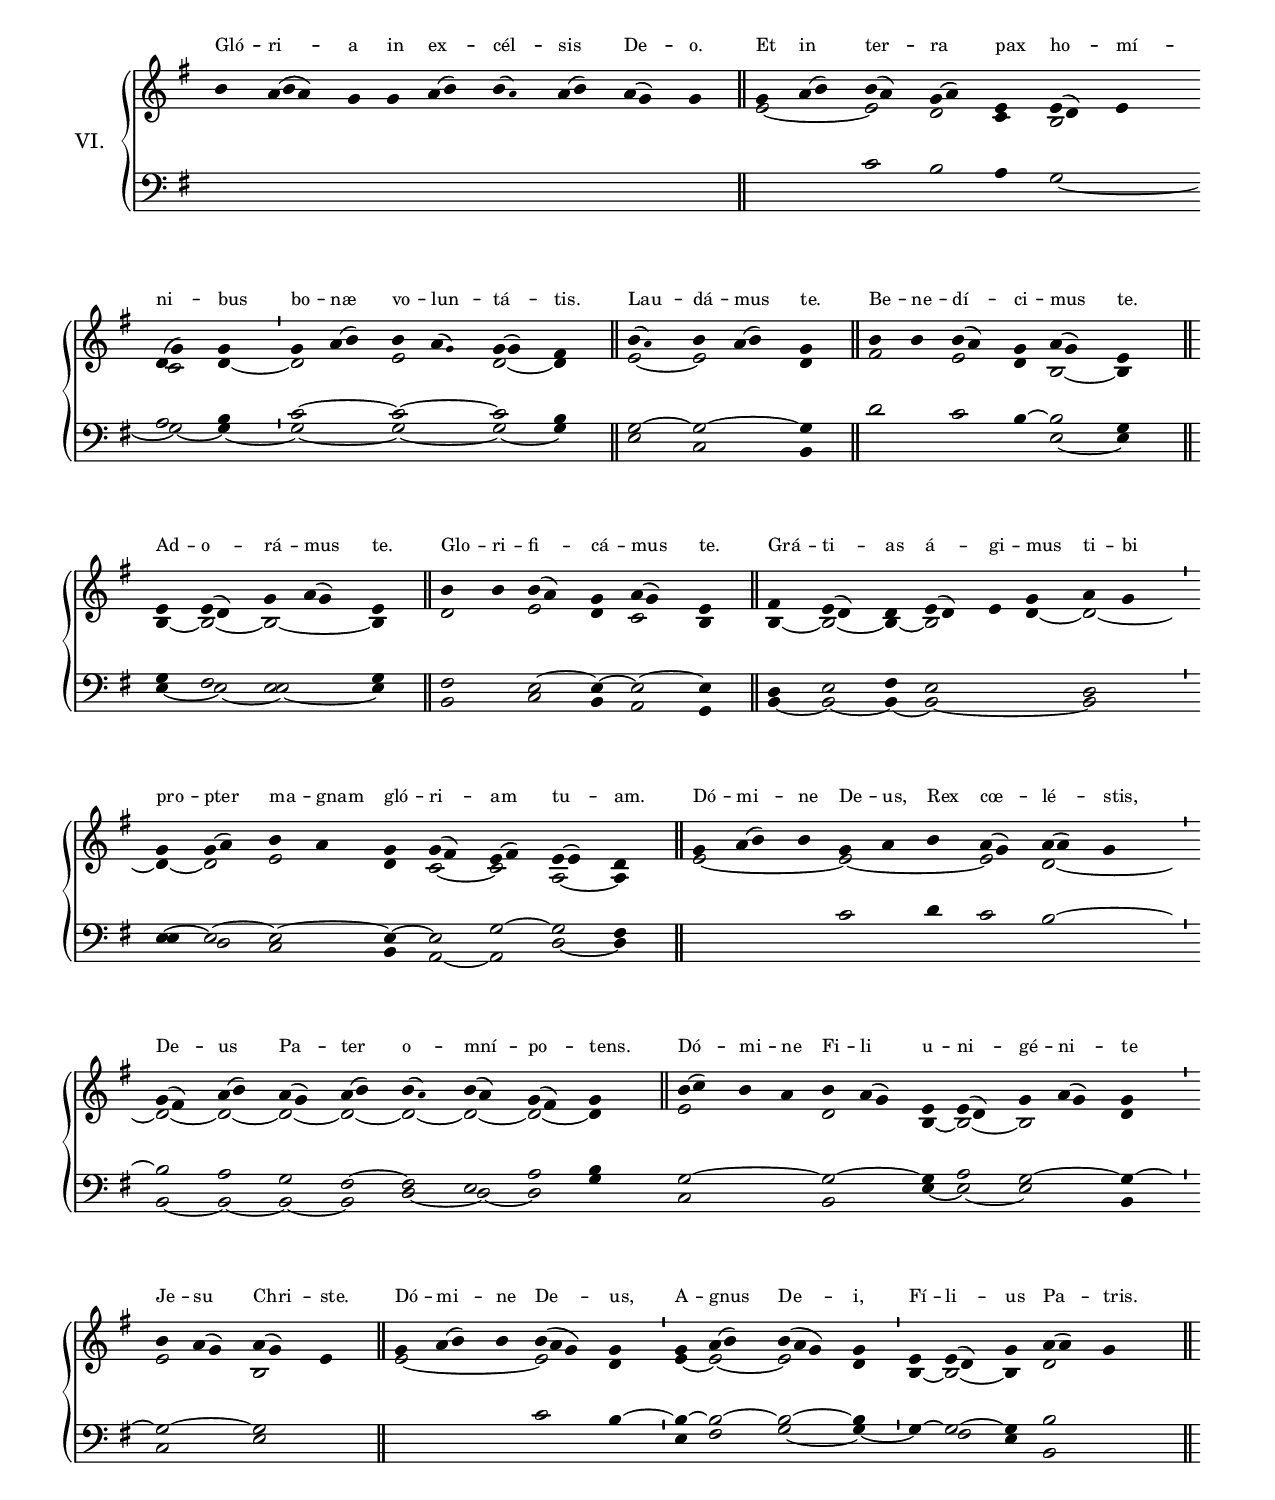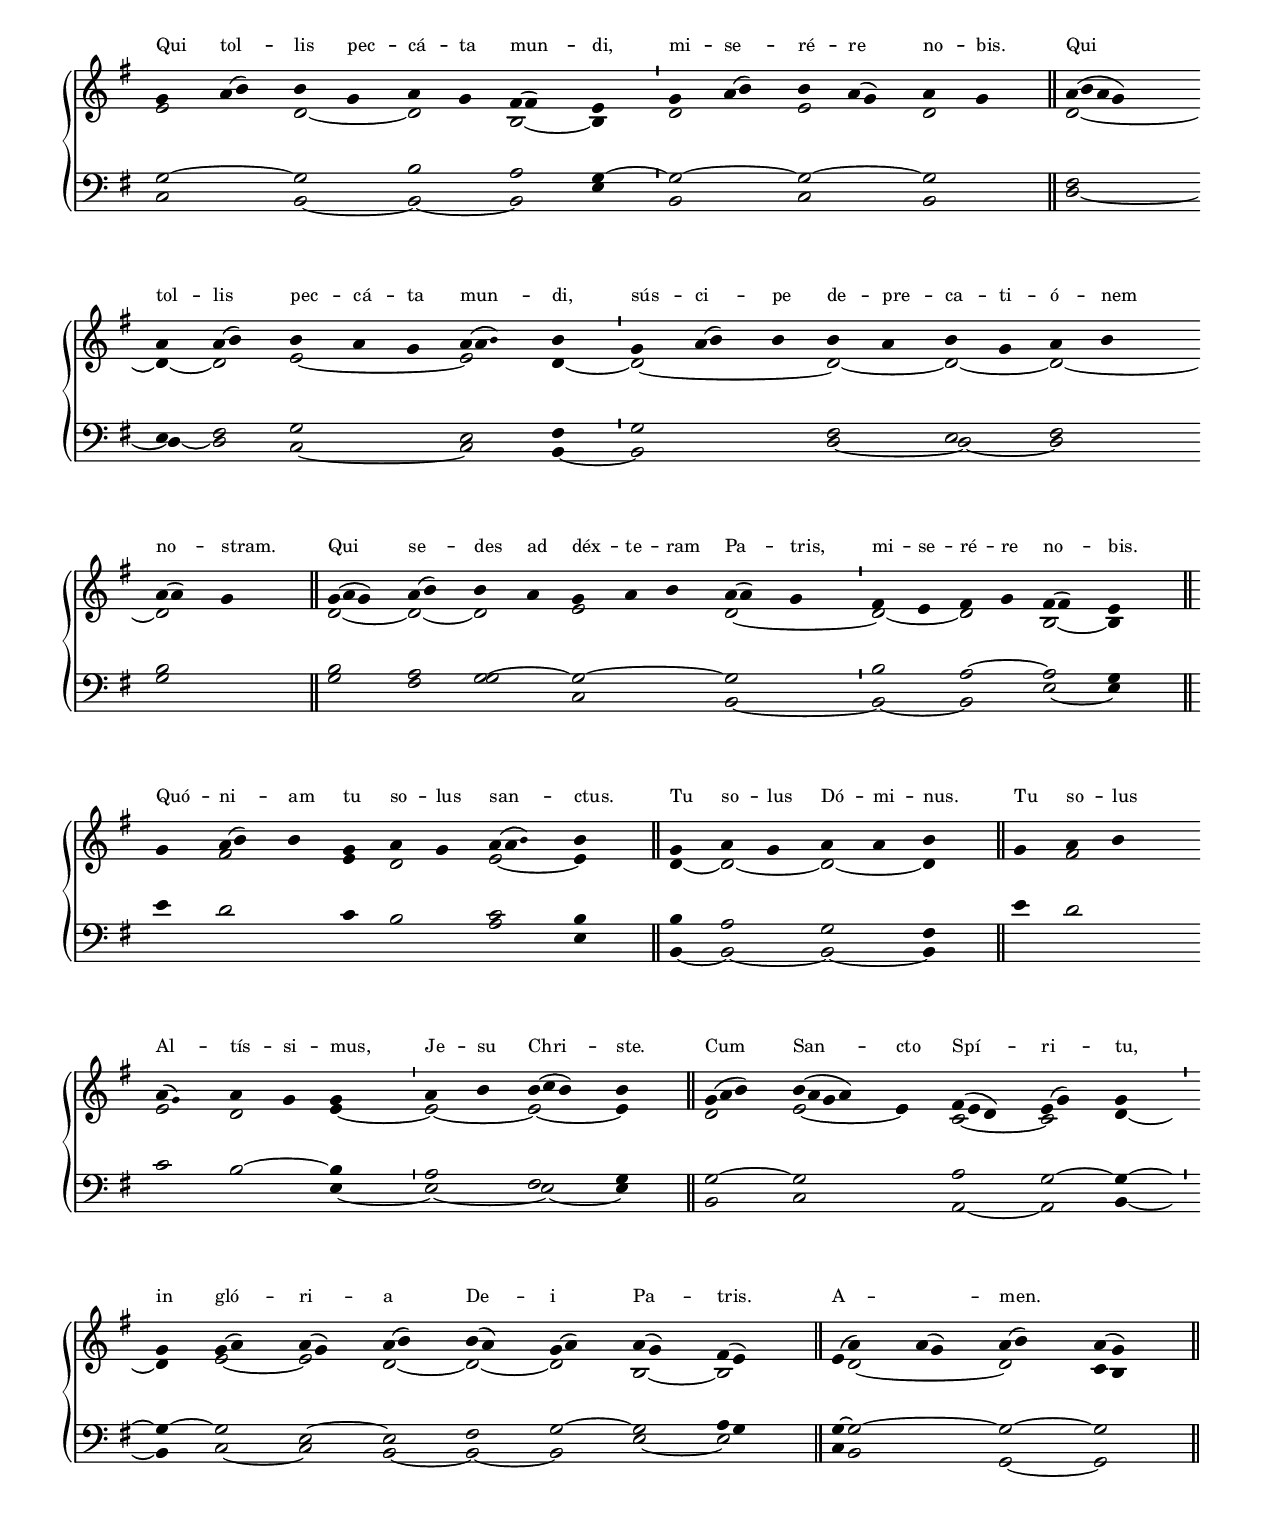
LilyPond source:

\version "2.18"
\include "gregorian.ly"
\include "noh2.ily"

%Page reference: page v.43
%(volume.page)

global = {
 \key e \minor
 \cadenzaOn 
 \override Glissando #'thickness = #2.0
}

chantText = \lyricmode {
Gló -- ri -- a in ex -- cél -- sis De -- o. 
Et in ter -- ra pax ho -- mí -- ni -- bus bo -- næ vo -- lun -- tá -- tis. 
Lau -- dá -- mus te. 
Be -- ne -- dí -- ci -- mus te. 
Ad -- o -- rá -- mus te. 
Glo -- ri -- fi -- cá -- mus te. 
Grá -- ti -- as á -- gi -- mus ti -- bi pro -- pter ma -- gnam gló -- ri -- am tu -- am. 
Dó -- mi -- ne De -- us, Rex cœ -- lé -- stis, De -- us Pa -- ter o -- mní -- po -- tens. 
Dó -- mi -- ne Fi -- li u -- ni -- gé -- ni -- te Je -- su Chri -- ste. 
Dó -- mi -- ne De -- us, A -- gnus De -- i, Fí -- li -- us Pa -- tris. 
Qui tol -- lis pec -- cá -- ta mun -- di, mi -- se -- ré -- re no -- bis. 
Qui tol -- lis pec -- cá -- ta mun -- di, sús -- ci -- pe de -- pre -- ca -- ti -- ó -- nem no -- stram. 
Qui se -- des ad déx -- te -- ram Pa -- tris, mi -- se -- ré -- re no -- bis. 
Quó -- ni -- am tu so -- lus san -- ctus. 
Tu so -- lus Dó -- mi -- nus. 
Tu so -- lus Al -- tís -- si -- mus, Je -- su Chri -- ste. 
Cum San -- cto Spí -- ri -- tu, in gló -- ri -- a De -- i Pa -- tris. 
A -- _ men. }

chantMusic = {
\tieDown   b'4 a'4 ( b'4 a'4) g'4 g'4 a'4 ( b'4) b'4 ( \once \tweak #'font-size #-4 a' ) a'4 ( b'4) a'4 ( g'4) g'4 \finalis
 g'4 a'4 ( b'4) b'4 ( a'4) g'4 ( a'4) e'4 e'4 ( d'4) e'4 \forceBreak
 d'4 ( g'4) g'4 \divisioMinima
 g'4 a'4 ( b'4) b'4 a'4 ( \once \tweak #'font-size #-4 g' ) g'4 ( g'4) fis'4 \finalis
 b'4 ( \once \tweak #'font-size #-4 a' ) b'4 a'4 ( b'4) g'4 \finalis
 b'4 b'4 b'4 ( a'4) g'4 a'4 ( g'4) e'4 \finalis \forceBreak

 e'4 e'4 ( d'4) g'4 a'4 ( g'4) e'4 \finalis
 b'4 b'4 b'4 ( a'4) g'4 a'4 ( g'4) e'4 \finalis
 fis'4 e'4 ( d'4) d'4 e'4 ( d'4) e'4 g'4 a'4 g'4 \divisioMinima \forceBreak

 g'4 g'4 ( a'4) b'4 a'4 g'4 g'4 ( fis'4) e'4 ( fis'4) e'4 ( e'4) d'4 \finalis
 g'4 a'4 ( b'4) b'4 g'4 a'4 b'4 a'4 ( g'4) a'4 ( a'4) g'4 \divisioMinima \forceBreak

 g'4 ( fis'4) a'4 ( b'4) a'4 ( g'4) a'4 ( b'4) b'4 ( \once \tweak #'font-size #-4 a' ) b'4 ( a'4) g'4 ( fis'4) g'4 \finalis
  b'4 ( c''4) b'4 a'4 b'4 a'4 ( g'4) e'4 e'4 ( d'4) g'4 a'4 ( g'4) g'4 \divisioMinima \forceBreak

 b'4 a'4 ( g'4) a'4 ( g'4) e'4 \finalis
 g'4 a'4 ( b'4) b'4 b'4 ( a'4 g'4) g'4 \divisioMinima
 g'4 a'4 ( b'4) b'4 ( a'4 g'4) g'4 \divisioMinima
 e'4 e'4 ( d'4) g'4 a'4 ( a'4) g'4 \finalis \forceBreak

 g'4 a'4 ( b'4) b'4 g'4 a'4 g'4 fis'4 ( fis'4) e'4 \divisioMinima
 g'4 a'4 ( b'4) b'4 a'4 ( g'4) a'4 g'4 \finalis
 a'4 ( b'4 a'4 g'4) \forceBreak
 a'4 a'4 ( b'4) b'4 a'4 g'4 a'4 ( a'4 \once \tweak #'font-size #-4 b' ) b'4 \divisioMinima
 g'4 a'4 ( b'4) b'4 b'4 a'4 b'4 g'4 a'4 b'4 \forceBreak
 a'4 ( a'4) g'4 \finalis
 g'4 ( a'4 g'4) a'4 ( b'4) b'4 a'4 g'4 a'4 b'4 a'4 ( a'4) g'4 \divisioMinima
 fis'4 e'4 fis'4 g'4 fis'4 ( fis'4) e'4 \finalis \forceBreak

 g'4 a'4 ( b'4) b'4 g'4 a'4 g'4 a'4 ( a'4 \once \tweak #'font-size #-4 b' ) b'4 \finalis
 g'4 a'4 g'4 a'4 a'4 b'4 \finalis
 g'4 a'4 b'4 \forceBreak
 a'4 ( \once \tweak #'font-size #-4 g' ) a'4 g'4 g'4 \divisioMinima
 a'4 b'4  b'4 ( c''4 b'4) b'4 \finalis
 g'4 ( a'4 b'4) b'4 ( a'4 g'4 a'4) e'4 fis'4 ( e'4 d'4) e'4 ( g'4) g'4 \divisioMinima \forceBreak

 g'4 g'4 ( a'4) a'4 ( g'4) a'4 ( b'4) b'4 ( a'4) g'4 ( a'4) a'4 ( g'4) fis'4 ( e'4) \finalis
 e'4 ( a'4) a'4 ( g'4) a'4 ( b'4) a'4 ( g'4) \finalis

}

altoMusic = {
r2*15/2 \finalis
e'2*3/2 ~ e'2 d'2 c'4 b2*3/2 c'2 d'4 ~ \divisioMinima
d'2*3/2 e'2*3/2 d'2 ~ d'4 \finalis
e'2 ~ e'2*3/2 d'4 \finalis
fis'2 e'2 d'4 b2 ~ b4 \finalis
b4 ~ b2 ~ b2*3/2 ~ b4 \finalis
d'2 e'2 d'4 c'2 b4 \finalis
b4 ~ b2 ~ b4 ~ b2*3/2 d'4 ~ d'2 ~ \divisioMinima
d'4 ~ d'2 e'2 d'4 c'2 ~ c'2 a2 ~ a4 \finalis
e'2*4/2 ~ e'2*3/2 ~ e'2 d'2*3/2 ~ \divisioMinima
d'2 ~ d'2 ~ d'2 ~ d'2 ~ d'2 ~ d'2 ~ d'2 ~ d'4 e'2*4/2 d'2*3/2 b4 ~ b2 ~ b2*3/2 d'4 \divisioMinima
e'2*3/2 b2*3/2 \finalis
e'2*4/2 ~ e'2*3/2 d'4 \divisioMinima
e'4 ~ e'2 ~ e'2*3/2 d'4 \divisioMinima
b4 ~ b2 ~ b4 d'2*3/2 \finalis
e'2*3/2 d'2 ~ d'2 b2 ~ b4 \divisioMinima
d'2*3/2 e'2*3/2 d'2 \finalis
d'2*4/2 ~ d'4 ~ d'2 e'2*3/2 ~ e'2*3/2 d'4 ~ \divisioMinima
d'2*4/2 ~ d'2 ~ d'2 ~ d'2 ~ d'2*3/2 \finalis
d'2*3/2 ~ d'2 ~ d'2 e'2*3/2 d'2*3/2 ~ \divisioMinima
d'2 ~ d'2 b2 ~ b4 \finalis
r4 fis'2*3/2 e'4 d'2 e'2*3/2 ~ e'4 \finalis
d'4 ~ d'2 ~ d'2 ~ d'4 \finalis
r4 fis'2 e'2 d'2 e'4 ~ \divisioMinima
e'2 ~ e'2*3/2 ~ e'4 \finalis
d'2*3/2 e'2*4/2~  e'4 c'2*3/2 ~ c'2 d'4 ~ \divisioMinima
d'4 e'2 ~ e'2 d'2 ~ d'2 ~ d'2 b2 ~ b2 \finalis
r4 d'2*3/2 ~ d'2 c'4 b4 \finalis
}

tenorMusic = {
r2*15/2 \finalis
r2*11/2 a2 b4 \divisioMinima
c'2*3/2 ~ c'2*3/2 ~ c'2 b4 \finalis
g2 ~ g2*3/2 ~ g4 \finalis
d'2 c'2 b4 ~ b2 g4 \finalis
g4 fis2 e2*3/2 g4 \finalis
fis2 e2 ~ e4 ~ e2 ~ e4 \finalis
d4 e2 fis4 e2*4/2 d2 \divisioMinima
e4 ~ e2 ~ e2 ~ e4 ~ e2 g2 ~ g2 fis4 \finalis
r2*4/2 c'2 d'4 c'2 b2*3/2 ~ \divisioMinima
b2 a2 g2 fis2 ~ fis2 e2 a2 b4 g2*4/2 ~ g2*3/2 ~ g4 a2 g2*3/2 ~ g4 ~ \divisioMinima
g2*3/2 ~ g2*3/2 \finalis
r2*4/2 c'2*3/2 b4 ~ \divisioMinima
b4 ~ b2 ~ b2*3/2 ~ b4 \divisioMinima
g4 ~ g2 ~ g4 b2*3/2 \finalis
g2*3/2 ~ g2 b2 a2 g4 ~ \divisioMinima
g2*3/2 ~ g2*3/2 ~ g2 \finalis
fis2*4/2 e4 fis2 g2*3/2 e2*3/2 fis4 \divisioMinima
g2*4/2 fis2 e2 fis2 b2*3/2 \finalis
b2*3/2 a2 g2 ~ g2*3/2 ~ g2*3/2 \divisioMinima
b2 a2 ~ a2 g4 \finalis
e'4 d'2*3/2 c'4 b2 c'2*3/2 b4 \finalis
b4 a2 g2 fis4 \finalis
e'4 d'2 c'2 b2 ~ b4 \divisioMinima
a2 fis2*3/2 g4 \finalis
g2*3/2 ~ g2*5/2 a2*3/2 g2 ~ g4 ~ \divisioMinima
g4 ~ g2 e2 ~ e2 fis2 g2 ~ g2 a4 g4 \finalis
g4 ~ g2*3/2 ~ g2 ~ g2 \finalis
}

bassMusic = {
r2*15/2 \finalis
r2*3/2 c'2 b2 a4 g2*3/2 ~ g2 ~ g4 ~ \divisioMinima
g2*3/2 ~ g2*3/2 ~ g2 ~ g4 \finalis
e2 c2*3/2 b,4 \finalis
r2*5/2 e2 ~ e4 \finalis
e4 ~ e2 ~ \shiftRight e2*3/2 ~ e4 \finalis
b,2 c2 b,4 a,2 g,4 \finalis
b,4 ~ b,2 ~ b,4 ~ b,2*4/2 ~ b,2 \divisioMinima
\shiftRight e4 d2 c2 b,4 a,2 ~ a,2 d2 ~ d4 \finalis
r2*12/2 \divisioMinima
b,2 ~ b,2 ~ b,2 ~ b,2 d2 ~ d2 ~ d2 g4 c2*4/2 b,2*3/2 e4 ~ e2 ~ e2*3/2 b,4 \divisioMinima
c2*3/2 e2*3/2 \finalis
r2*8/2 \divisioMinima
e4 fis2 g2*3/2 ~ g4 ~ \divisioMinima
g4 fis2 e4 b,2*3/2 \finalis
c2*3/2 b,2 ~ b,2 ~ b,2 e4 \divisioMinima
b,2*3/2 c2*3/2 b,2 \finalis
d2*4/2 ~ d4 ~ d2 c2*3/2 ~ c2*3/2 b,4 ~ \divisioMinima
b,2*4/2 d2 ~ d2 ~ d2 g2*3/2 \finalis
g2*3/2 fis2 \shiftRight g2 c2*3/2 b,2*3/2 ~ \divisioMinima
b,2 ~ b,2 e2 ~ e4 \finalis
s2*7/2 a2*3/2 e4 \finalis
b,4 ~ b,2 ~ b,2 ~ b,4 \finalis
s2*7/2 e4 ~ \divisioMinima
e2 ~ e2*3/2 ~ e4 \finalis
b,2*3/2 c2*5/2 a,2*3/2 ~ a,2 b,4 ~ \divisioMinima
b,4 c2 ~ c2 b,2 ~ b,2 ~ b,2 e2 ~ e2 \finalis
c4 b,2*3/2 g,2 ~ g,2 \finalis
}

voiceLines = {
\voiceLineStyle


}

\score{
  <<
    \new Lyrics
    \new GrandStaff <<
      \set GrandStaff.autoBeaming = ##f
      \set GrandStaff.instrumentName = \markup \center-column {
        "VI."
      }
      \new Staff = up <<
        \new Voice = "chant" {
          \voiceOne \global \chantMusic
        }
        \new Voice {
          \voiceTwo \global \altoMusic
        }
      >>

      \new Staff = down <<
        \clef bass
        \new Voice {
          \voiceOne \global \tenorMusic
        }
        \new Voice {
          \voiceTwo \global \bassMusic
        }
	\new Voice {
        \voiceThree \global \voiceLines
        }
      >>
    >>
    \context Lyrics {
      \lyricsto chant {
      \chantText
    }
    }
  >>
  \layout{
  }
  
}
